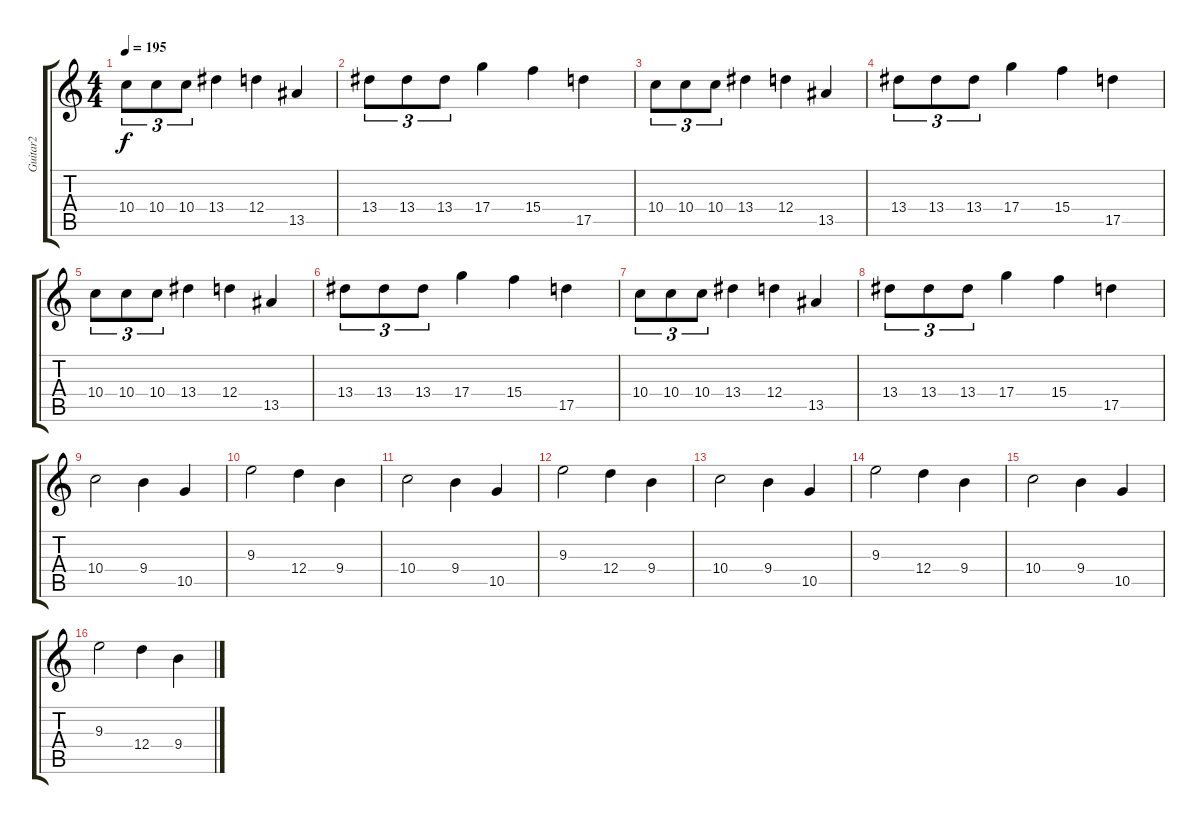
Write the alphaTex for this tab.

\track ("Guitar2" "Guitar2") {instrument distortionguitar}
\staff {score tabs}
\tuning (E4 B3 G3 D3 A2 E2) {hide}
\ts (4 4)
\tempo 195
\clef g2
\ks c
10.4.8{tu (3 2) dy f} 10.4.8{tu (3 2)} 10.4.8{tu (3 2)} 13.4.4 12.4.4 13.5.4 |
13.4.8{tu (3 2)} 13.4.8{tu (3 2)} 13.4.8{tu (3 2)} 17.4.4 15.4.4 17.5.4 |
10.4.8{tu (3 2)} 10.4.8{tu (3 2)} 10.4.8{tu (3 2)} 13.4.4 12.4.4 13.5.4 |
13.4.8{tu (3 2)} 13.4.8{tu (3 2)} 13.4.8{tu (3 2)} 17.4.4 15.4.4 17.5.4 |
10.4.8{tu (3 2)} 10.4.8{tu (3 2)} 10.4.8{tu (3 2)} 13.4.4 12.4.4 13.5.4 |
13.4.8{tu (3 2)} 13.4.8{tu (3 2)} 13.4.8{tu (3 2)} 17.4.4 15.4.4 17.5.4 |
10.4.8{tu (3 2)} 10.4.8{tu (3 2)} 10.4.8{tu (3 2)} 13.4.4 12.4.4 13.5.4 |
13.4.8{tu (3 2)} 13.4.8{tu (3 2)} 13.4.8{tu (3 2)} 17.4.4 15.4.4 17.5.4 |
10.4.2 9.4.4 10.5.4 |
9.3.2 12.4.4 9.4.4 |
10.4.2 9.4.4 10.5.4 |
9.3.2 12.4.4 9.4.4 |
10.4.2 9.4.4 10.5.4 |
9.3.2 12.4.4 9.4.4 |
10.4.2 9.4.4 10.5.4 |
9.3.2 12.4.4 9.4.4
